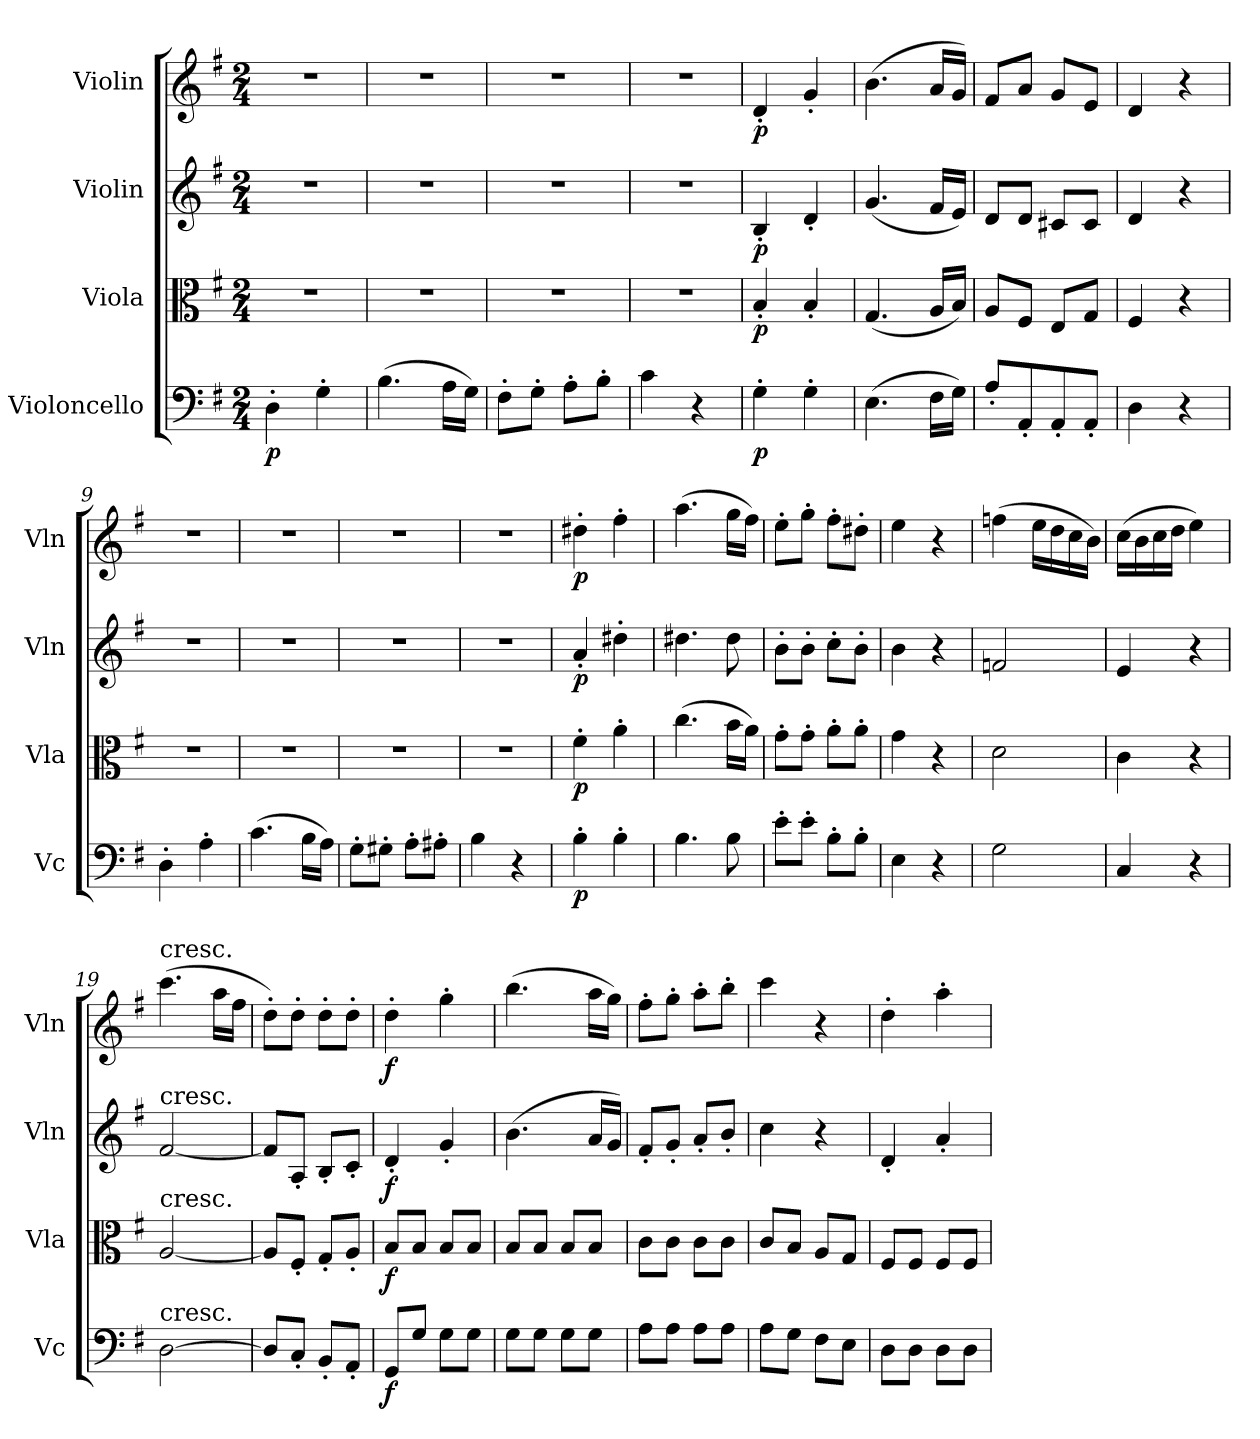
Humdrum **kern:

**kern	**dynam	**kern	**dynam	**kern	**dynam	**kern	**dynam
*part4	*part4	*part3	*part3	*part2	*part2	*part1	*part1
*staff4	*staff4	*staff3	*staff3	*staff2	*staff2	*staff1	*staff1
*I"Violoncello	*	*I"Viola	*	*I"Violin	*	*I"Violin	*
*I'Vc	*	*I'Vla	*	*I'Vln	*	*I'Vln	*
*clefF4	*	*clefC3	*	*clefG2	*	*clefG2	*
*k[f#]	*	*k[f#]	*	*k[f#]	*	*k[f#]	*
*M2/4	*	*M2/4	*	*M2/4	*	*M2/4	*
*MM192	*	*MM192	*	*MM192	*	*MM192	*
=1	=1	=1	=1	=1	=1	=1	=1
4D'\	p	2r	.	2r	.	2r	.
4G'\	.	.	.	.	.	.	.
=2	=2	=2	=2	=2	=2	=2	=2
(4.B\	.	2r	.	2r	.	2r	.
16A\LL	.	.	.	.	.	.	.
16G\JJ)	.	.	.	.	.	.	.
=3	=3	=3	=3	=3	=3	=3	=3
8F#'\L	.	2r	.	2r	.	2r	.
8G'\J	.	.	.	.	.	.	.
8A'\L	.	.	.	.	.	.	.
8B'\J	.	.	.	.	.	.	.
=4	=4	=4	=4	=4	=4	=4	=4
4c\	.	2r	.	2r	.	2r	.
4r	.	.	.	.	.	.	.
=5	=5	=5	=5	=5	=5	=5	=5
4G'\	p	4B'/	p	4B'/	p	4d'/	p
4G'\	.	4B'/	.	4d'/	.	4g'/	.
=6	=6	=6	=6	=6	=6	=6	=6
(4.E\	.	(4.G/	.	(4.g/	.	(4.b\	.
16F#\LL	.	16A/LL	.	16f#/LL	.	16a/LL	.
16G\JJ)	.	16B/JJ)	.	16e/JJ)	.	16g/JJ)	.
=7	=7	=7	=7	=7	=7	=7	=7
8A'/L	.	8A/L	.	8d/L	.	8f#/L	.
8AA'/	.	8F#/J	.	8d/J	.	8a/J	.
8AA'/	.	8E/L	.	8c#X/L	.	8g/L	.
8AA'/J	.	8G/J	.	8c#/J	.	8e/J	.
=8	=8	=8	=8	=8	=8	=8	=8
4D\	.	4F#/	.	4d/	.	4d/	.
4r	.	4r	.	4r	.	4r	.
=9	=9	=9	=9	=9	=9	=9	=9
4D'\	.	2r	.	2r	.	2r	.
4A'\	.	.	.	.	.	.	.
=10	=10	=10	=10	=10	=10	=10	=10
(4.c\	.	2r	.	2r	.	2r	.
16B\LL	.	.	.	.	.	.	.
16A\JJ)	.	.	.	.	.	.	.
=11	=11	=11	=11	=11	=11	=11	=11
8G'\L	.	2r	.	2r	.	2r	.
8G#X'\J	.	.	.	.	.	.	.
8A'\L	.	.	.	.	.	.	.
8A#X'\J	.	.	.	.	.	.	.
=12	=12	=12	=12	=12	=12	=12	=12
4B\	.	2r	.	2r	.	2r	.
4r	.	.	.	.	.	.	.
=13	=13	=13	=13	=13	=13	=13	=13
4B'\	p	4f#'\	p	4a'/	p	4dd#X'\	p
4B'\	.	4a'\	.	4dd#X'\	.	4ff#'\	.
=14	=14	=14	=14	=14	=14	=14	=14
4.B\	.	(4.cc\	.	4.dd#X\	.	(4.aa\	.
8B\	.	16b\LL	.	8dd#\	.	16gg\LL	.
.	.	16a\JJ)	.	.	.	16ff#\JJ)	.
=15	=15	=15	=15	=15	=15	=15	=15
8e'\L	.	8g'\L	.	8b'\L	.	8ee'\L	.
8e'\J	.	8g'\J	.	8b'\J	.	8gg'\J	.
8B'\L	.	8a'\L	.	8cc'\L	.	8ff#'\L	.
8B'\J	.	8a'\J	.	8b'\J	.	8dd#X'\J	.
=16	=16	=16	=16	=16	=16	=16	=16
4E\	.	4g\	.	4b\	.	4ee\	.
4r	.	4r	.	4r	.	4r	.
=17	=17	=17	=17	=17	=17	=17	=17
2G\	.	2d\	.	2fn/	.	(4ffn\	.
.	.	.	.	.	.	16ee\LL	.
.	.	.	.	.	.	16dd\	.
.	.	.	.	.	.	16cc\	.
.	.	.	.	.	.	16b\JJ)	.
=18	=18	=18	=18	=18	=18	=18	=18
4C/	.	4c\	.	4e/	.	(16cc\LL	.
.	.	.	.	.	.	16b\	.
.	.	.	.	.	.	16cc\	.
.	.	.	.	.	.	16dd\JJ	.
4r	.	4r	.	4r	.	4ee\)	.
=19	=19	=19	=19	=19	=19	=19	=19
!	!	!	!	!	!	!LO:TX:t=cresc.	!
!	!	!	!	!LO:TX:t=cresc.	!	!	!
!	!	!LO:TX:t=cresc.	!	!	!	!	!
!LO:TX:t=cresc.	!	!	!	!	!	!	!
[2D\	.	[2A/	.	[2f#/	.	(4.ccc\	.
.	.	.	.	.	.	16aa\LL	.
.	.	.	.	.	.	16ff#\JJ	.
=20	=20	=20	=20	=20	=20	=20	=20
8D/L]	.	8A/L]	.	8f#/L]	.	8dd'\L)	.
8C'/J	.	8F#'/J	.	8A'/J	.	8dd'\J	.
8BB'/L	.	8G'/L	.	8B'/L	.	8dd'\L	.
8AA'/J	.	8A'/J	.	8c'/J	.	8dd'\J	.
=21	=21	=21	=21	=21	=21	=21	=21
8GG/L	f	8B/L	f	4d'/	f	4dd'\	f
8G/J	.	8B/J	.	.	.	.	.
8G\L	.	8B/L	.	4g'/	.	4gg'\	.
8G\J	.	8B/J	.	.	.	.	.
=22	=22	=22	=22	=22	=22	=22	=22
8G\L	.	8B/L	.	(4.b\	.	(4.bb\	.
8G\J	.	8B/J	.	.	.	.	.
8G\L	.	8B/L	.	.	.	.	.
8G\J	.	8B/J	.	16a/LL	.	16aa\LL	.
.	.	.	.	16g/JJ)	.	16gg\JJ)	.
=23	=23	=23	=23	=23	=23	=23	=23
8A\L	.	8c\L	.	8f#'/L	.	8ff#'\L	.
8A\J	.	8c\J	.	8g'/J	.	8gg'\J	.
8A\L	.	8c\L	.	8a'/L	.	8aa'\L	.
8A\J	.	8c\J	.	8b'/J	.	8bb'\J	.
=24	=24	=24	=24	=24	=24	=24	=24
8A\L	.	8c/L	.	4cc\	.	4ccc\	.
8G\J	.	8B/J	.	.	.	.	.
8F#\L	.	8A/L	.	4r	.	4r	.
8E\J	.	8G/J	.	.	.	.	.
=25	=25	=25	=25	=25	=25	=25	=25
8D\L	.	8F#/L	.	4d'/	.	4dd'\	.
8D\J	.	8F#/J	.	.	.	.	.
8D\L	.	8F#/L	.	4a'/	.	4aa'\	.
8D\J	.	8F#/J	.	.	.	.	.
=	=	=	=	=	=	=	=
*-	*-	*-	*-	*-	*-	*-	*-
